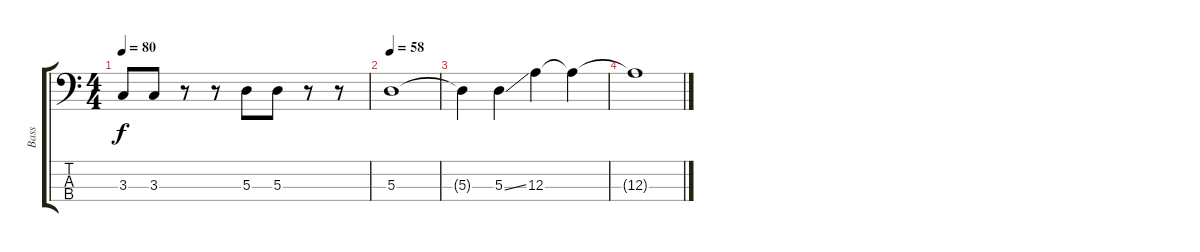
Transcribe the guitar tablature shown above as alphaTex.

\track ("Bass" "Bass") {instrument electricbassfinger}
\staff {score tabs}
\tuning (G2 D2 A1 E1) {hide}
\ts (4 4)
\tempo 80
\clef f4
\ks c
3.3.8{dy f} 3.3.8 r.8 r.8 5.3.8 5.3.8 r.8 r.8 |
\tempo 58
5.3.1 |
5.3{t}.4 5.3{ss}.4 12.3.4{volume 0} 12.3{t}.4 |
12.3{t}.1
